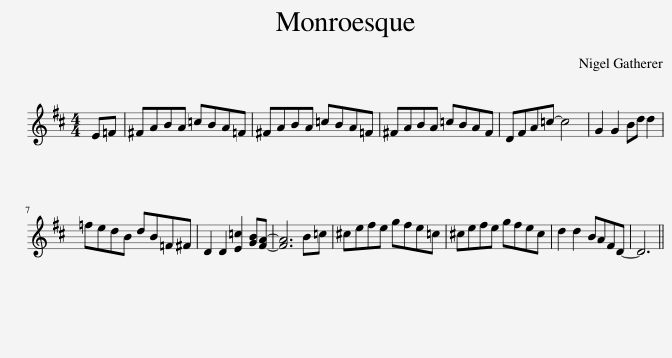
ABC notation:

X:1
L:1/8
M:4/4
I:linebreak $
K:D
V:1 treble
V:1
 E=F | ^FABA =cBA=F | ^FABA =cBA=F | ^FABA =cBAF | DFA=c- c4 | %5
 G2 G2 Bd d2 |$ =fedB dB=F^F | D2 D2 [E=c]2 [GB][FA]- | [FA]6 B=c | ^cefe gfe=c | %10
 ^cefe gfec | d2 d2 BAFD- | D6 || %13
